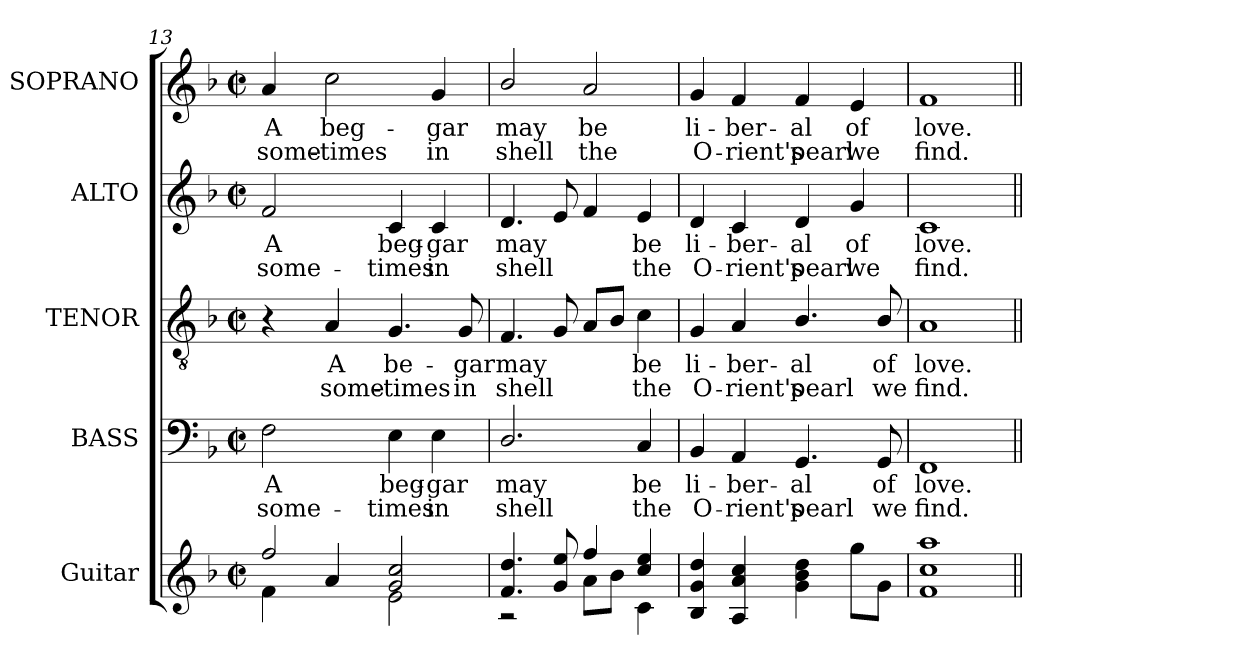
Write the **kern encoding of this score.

**kern	**kern	**text	**text	**kern	**text	**text	**kern	**text	**text	**kern	**text	**text
*part5	*part4	*part4	*part4	*part3	*part3	*part3	*part2	*part2	*part2	*part1	*part1	*part1
*staff5	*staff4	*staff4	*staff4	*staff3	*staff3	*staff3	*staff2	*staff2	*staff2	*staff1	*staff1	*staff1
*I"Guitar	*I"BASS	*	*	*I"TENOR	*	*	*I"ALTO	*	*	*I"SOPRANO	*	*
*	*I'B.	*	*	*I'T.	*	*	*I'A.	*	*	*I'S.	*	*
!!LO:PB:g=z
*clefG2	*clefF4	*	*	*clefGv2	*	*	*clefG2	*	*	*clefG2	*	*
*ITrd7c12	*	*	*	*ITrd7c12	*	*	*	*	*	*	*	*
*k[b-]	*k[b-]	*	*	*k[b-]	*	*	*k[b-]	*	*	*k[b-]	*	*
*F:	*F:	*	*	*F:	*	*	*F:	*	*	*F:	*	*
*M2/2	*M2/2	*	*	*M2/2	*	*	*M2/2	*	*	*M2/2	*	*
*met(c|)	*met(c|)	*	*	*met(c|)	*	*	*met(c|)	*	*	*met(c|)	*	*
=13	=13	=13	=13	=13	=13	=13	=13	=13	=13	=13	=13	=13
*^	*	*	*	*	*	*	*	*	*	*	*	*
!	!	!	!LO:LY:b:color=#000000	!LO:LY:b:color=#000000	!	!	!	!	!	!	!	!	!
!	!	!	!	!	!	!	!	!	!LO:LY:b:color=#000000	!LO:LY:b:color=#000000	!	!	!
!	!	!	!	!	!	!	!	!	!	!	!	!LO:LY:b:color=#000000	!LO:LY:b:color=#000000
2fi/	4Fi\	2Fi\	A	some-	4r	.	.	2fi/	A	some-	4ai/	A	some-
!	!	!	!	!	!	!LO:LY:b:color=#000000	!LO:LY:b:color=#000000	!	!	!	!	!	!
!	!	!	!	!	!	!	!	!	!	!	!	!LO:LY:b:color=#000000	!LO:LY:b:color=#000000
.	4Ai/	.	.	.	4AAi/	A	some-	.	.	.	2cci\	beg-	-times
!	!	!	!LO:LY:b:color=#000000	!LO:LY:b:color=#000000	!	!	!	!	!	!	!	!	!
!	!	!	!	!	!	!LO:LY:b:color=#000000	!LO:LY:b:color=#000000	!	!	!	!	!	!
!	!	!	!	!	!	!	!	!	!LO:LY:b:color=#000000	!LO:LY:b:color=#000000	!	!	!
2Gi/ 2ci	2Ei\	4Ei\	beg-	-times	4.GGi/	be-	-times	4ci/	beg-	-times	.	.	.
!	!	!	!LO:LY:b:color=#000000	!LO:LY:b:color=#000000	!	!	!	!	!	!	!	!	!
!	!	!	!	!	!	!	!	!	!LO:LY:b:color=#000000	!LO:LY:b:color=#000000	!	!	!
!	!	!	!	!	!	!	!	!	!	!	!	!LO:LY:b:color=#000000	!LO:LY:b:color=#000000
.	.	4Ei\	-gar	in	.	.	.	4ci/	-gar	in	4gi/	-gar	in
!	!	!	!	!	!	!LO:LY:b:color=#000000	!LO:LY:b:color=#000000	!	!	!	!	!	!
.	.	.	.	.	8GGi/	-gar	in	.	.	.	.	.	.
=14	=14	=14	=14	=14	=14	=14	=14	=14	=14	=14	=14	=14	=14
!	!	!	!LO:LY:b:color=#000000	!LO:LY:b:color=#000000	!	!	!	!	!	!	!	!	!
!	!	!	!	!	!	!LO:LY:b:color=#000000	!LO:LY:b:color=#000000	!	!	!	!	!	!
!	!	!	!	!	!	!	!	!	!LO:LY:b:color=#000000	!LO:LY:b:color=#000000	!	!	!
!	!	!	!	!	!	!	!	!	!	!	!	!LO:LY:b:color=#000000	!LO:LY:b:color=#000000
4.Fi/ 4.di	2r	2.Di/	may	shell	4.FFi/	may	shell	4.di/	may	shell	2b-i/	may	shell
8Gi/ 8ei	.	.	.	.	8GGi/	.	.	8ei/	.	.	.	.	.
!	!	!	!	!	!	!	!	!	!	!	!	!LO:LY:b:color=#000000	!LO:LY:b:color=#000000
4fi/	8Ai\L	.	.	.	8AAi/L	.	.	4fi/	.	.	2ai/	be	the
.	8B-i\J	.	.	.	8BB-i/J	.	.	.	.	.	.	.	.
!	!	!	!LO:LY:b:color=#000000	!LO:LY:b:color=#000000	!	!	!	!	!	!	!	!	!
!	!	!	!	!	!	!LO:LY:b:color=#000000	!LO:LY:b:color=#000000	!	!	!	!	!	!
!	!	!	!	!	!	!	!	!	!LO:LY:b:color=#000000	!LO:LY:b:color=#000000	!	!	!
4ci/ 4ei	4Ci\	4Ci/	be	the	4Ci\	be	the	4ei/	be	the	.	.	.
*v	*v	*	*	*	*	*	*	*	*	*	*	*	*
=15	=15	=15	=15	=15	=15	=15	=15	=15	=15	=15	=15	=15
*^	*	*	*	*	*	*	*	*	*	*	*	*
!	!	!	!LO:LY:b:color=#000000	!LO:LY:b:color=#000000	!	!	!	!	!	!	!	!	!
*v	*v	*	*	*	*	*	*	*	*	*	*	*	*
*^	*	*	*	*	*	*	*	*	*	*	*	*
!	!	!	!	!	!	!LO:LY:b:color=#000000	!LO:LY:b:color=#000000	!	!	!	!	!	!
*v	*v	*	*	*	*	*	*	*	*	*	*	*	*
*^	*	*	*	*	*	*	*	*	*	*	*	*
!	!	!	!	!	!	!	!	!	!LO:LY:b:color=#000000	!LO:LY:b:color=#000000	!	!	!
*v	*v	*	*	*	*	*	*	*	*	*	*	*	*
*^	*	*	*	*	*	*	*	*	*	*	*	*
!	!	!	!	!	!	!	!	!	!	!	!	!LO:LY:b:color=#000000	!LO:LY:b:color=#000000
*v	*v	*	*	*	*	*	*	*	*	*	*	*	*
4BB-i/ 4Gi 4di	4BB-i/	li-	O-	4GGi/	li-	O-	4di/	li-	O-	4gi/	li-	O-
!	!	!LO:LY:b:color=#000000	!LO:LY:b:color=#000000	!	!	!	!	!	!	!	!	!
!	!	!	!	!	!LO:LY:b:color=#000000	!LO:LY:b:color=#000000	!	!	!	!	!	!
!	!	!	!	!	!	!	!	!LO:LY:b:color=#000000	!LO:LY:b:color=#000000	!	!	!
!	!	!	!	!	!	!	!	!	!	!	!LO:LY:b:color=#000000	!LO:LY:b:color=#000000
4AAi/ 4Ai 4ci	4AAi/	-ber-	-rient's	4AAi/	-ber-	-rient's	4ci/	-ber-	-rient's	4fi/	-ber-	-rient's
!	!	!LO:LY:b:color=#000000	!LO:LY:b:color=#000000	!	!	!	!	!	!	!	!	!
!	!	!	!	!	!LO:LY:b:color=#000000	!LO:LY:b:color=#000000	!	!	!	!	!	!
!	!	!	!	!	!	!	!	!LO:LY:b:color=#000000	!LO:LY:b:color=#000000	!	!	!
!	!	!	!	!	!	!	!	!	!	!	!LO:LY:b:color=#000000	!LO:LY:b:color=#000000
4Gi\ 4B-i 4di	4.GGi/	-al	pearl	4.BB-i/	-al	pearl	4di/	-al	pearl	4fi/	-al	pearl
!	!	!	!	!	!	!	!	!LO:LY:b:color=#000000	!LO:LY:b:color=#000000	!	!	!
!	!	!	!	!	!	!	!	!	!	!	!LO:LY:b:color=#000000	!LO:LY:b:color=#000000
8gi\L	.	.	.	.	.	.	4gi/	of	we	4ei/	of	we
!	!	!LO:LY:b:color=#000000	!LO:LY:b:color=#000000	!	!	!	!	!	!	!	!	!
!	!	!	!	!	!LO:LY:b:color=#000000	!LO:LY:b:color=#000000	!	!	!	!	!	!
8Gi\J	8GGi/	of	we	8BB-i/	of	we	.	.	.	.	.	.
=16	=16	=16	=16	=16	=16	=16	=16	=16	=16	=16	=16	=16
!	!	!LO:LY:b:color=#000000	!LO:LY:b:color=#000000	!	!	!	!	!	!	!	!	!
!	!	!	!	!	!LO:LY:b:color=#000000	!LO:LY:b:color=#000000	!	!	!	!	!	!
!	!	!	!	!	!	!	!	!LO:LY:b:color=#000000	!LO:LY:b:color=#000000	!	!	!
!	!	!	!	!	!	!	!	!	!	!	!LO:LY:b:color=#000000	!LO:LY:b:color=#000000
1Fi 1ci 1ai	1FFi	love.	find.	1AAi	love.	find.	1ci	love.	find.	1fi	love.	find.
=||	=||	=||	=||	=||	=||	=||	=||	=||	=||	=||	=||	=||
*-	*-	*-	*-	*-	*-	*-	*-	*-	*-	*-	*-	*-
